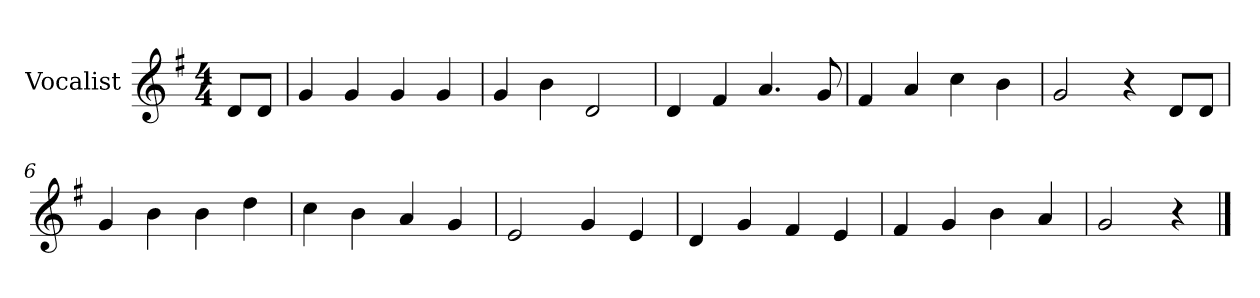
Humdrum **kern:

**kern
*part1
*staff1
*I"Vocalist
*k[f#]
*G:
*M4/4
=
8dL
8dJ
=1
4g
4g
4g
4g
=2
4g
4b
2d
=3
4d
4f#
4.a
8g
=4
4f#
4a
4cc
4b
=5
2g
4r
8dL
8dJ
=6
4g
4b
4b
4dd
=7
4cc
4b
4a
4g
=8
2e
4g
4e
=9
4d
4g
4f#
4e
=10
4f#
4g
4b
4a
=11
2g
4r
==
*-
